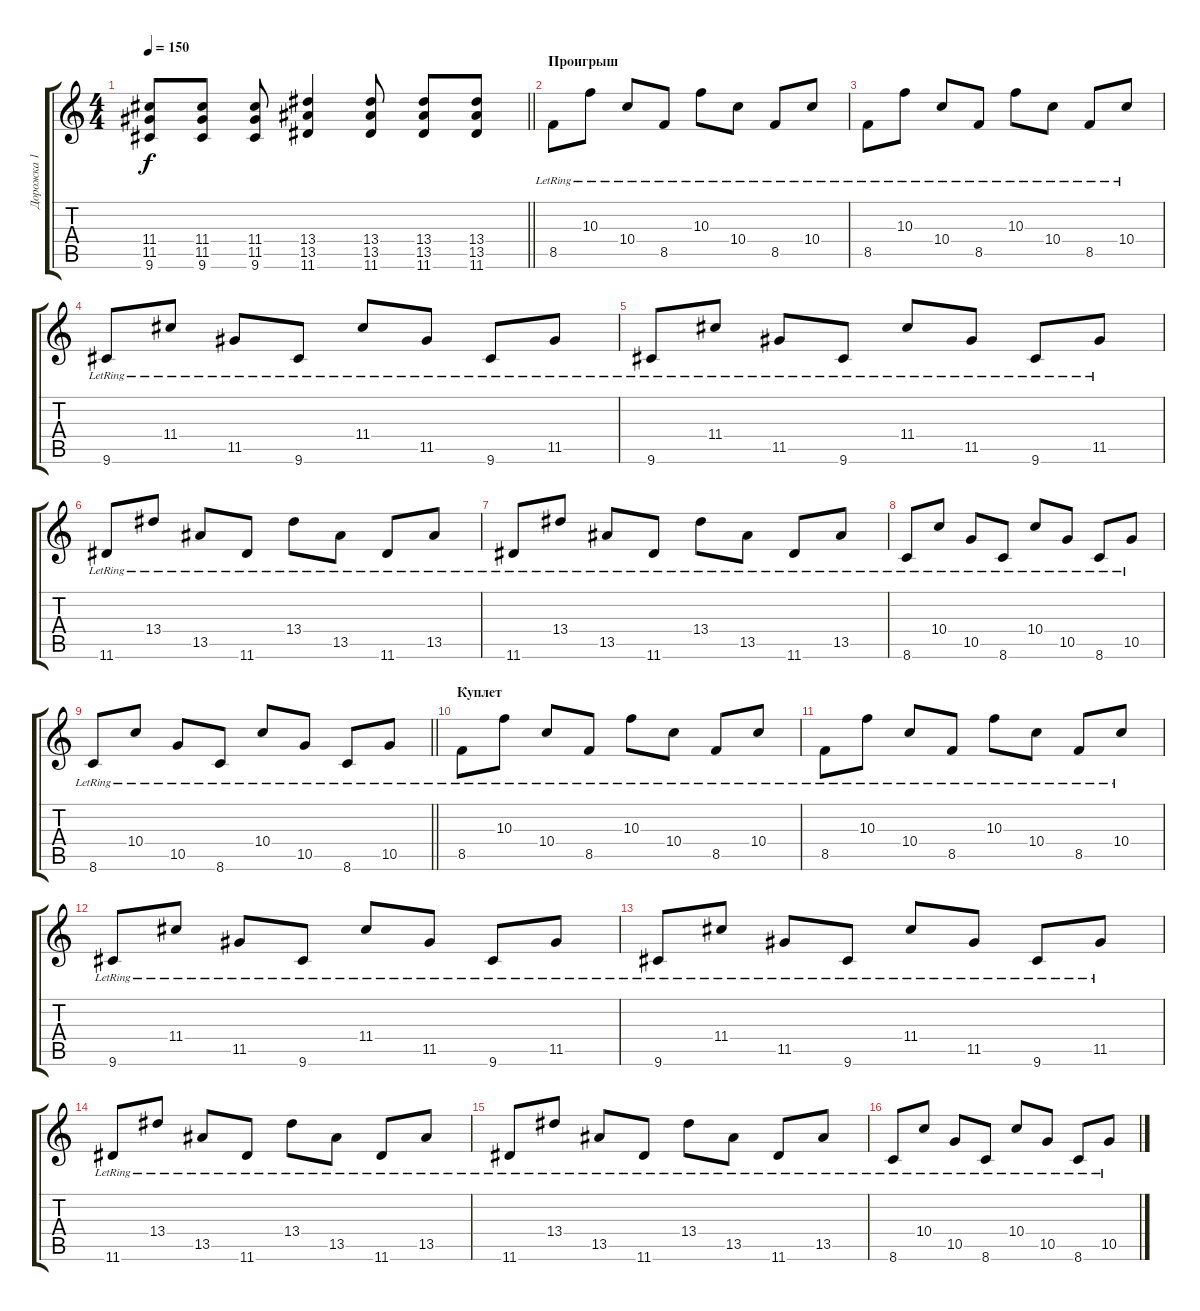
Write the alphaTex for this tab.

\track ("Дорожка 1" "Дорожка 1") {instrument distortionguitar}
\staff {score tabs}
\tuning (E4 B3 G3 D3 A2 E2) {hide}
\ts (4 4)
\tempo 150
\clef g2
\barLineRight lightlight
\ks c
(11.4 11.5 9.6).8{dy f} (11.4 11.5 9.6).8 (11.4 11.5 9.6).8 (13.4 13.5 11.6).4 (13.4 13.5 11.6).8 (13.4 13.5 11.6).8 (13.4 13.5 11.6).8 |
\section ("" "Проигрыш")
8.5{lr}.8 10.3{lr}.8 10.4{lr}.8 8.5{lr}.8 10.3{lr}.8 10.4{lr}.8 8.5{lr}.8 10.4{lr}.8 |
8.5{lr}.8 10.3{lr}.8 10.4{lr}.8 8.5{lr}.8 10.3{lr}.8 10.4{lr}.8 8.5{lr}.8 10.4{lr}.8 |
9.6{lr}.8 11.4{lr}.8 11.5{lr}.8 9.6{lr}.8 11.4{lr}.8 11.5{lr}.8 9.6{lr}.8 11.5{lr}.8 |
9.6{lr}.8 11.4{lr}.8 11.5{lr}.8 9.6{lr}.8 11.4{lr}.8 11.5{lr}.8 9.6{lr}.8 11.5{lr}.8 |
11.6{lr}.8 13.4{lr}.8 13.5{lr}.8 11.6{lr}.8 13.4{lr}.8 13.5{lr}.8 11.6{lr}.8 13.5{lr}.8 |
11.6{lr}.8 13.4{lr}.8 13.5{lr}.8 11.6{lr}.8 13.4{lr}.8 13.5{lr}.8 11.6{lr}.8 13.5{lr}.8 |
8.6{lr}.8 10.4{lr}.8 10.5{lr}.8 8.6{lr}.8 10.4{lr}.8 10.5{lr}.8 8.6{lr}.8 10.5{lr}.8 |
\barLineRight lightlight
8.6{lr}.8 10.4{lr}.8 10.5{lr}.8 8.6{lr}.8 10.4{lr}.8 10.5{lr}.8 8.6{lr}.8 10.5{lr}.8 |
\section ("" "Куплет")
8.5{lr}.8 10.3{lr}.8 10.4{lr}.8 8.5{lr}.8 10.3{lr}.8 10.4{lr}.8 8.5{lr}.8 10.4{lr}.8 |
8.5{lr}.8 10.3{lr}.8 10.4{lr}.8 8.5{lr}.8 10.3{lr}.8 10.4{lr}.8 8.5{lr}.8 10.4{lr}.8 |
9.6{lr}.8 11.4{lr}.8 11.5{lr}.8 9.6{lr}.8 11.4{lr}.8 11.5{lr}.8 9.6{lr}.8 11.5{lr}.8 |
9.6{lr}.8 11.4{lr}.8 11.5{lr}.8 9.6{lr}.8 11.4{lr}.8 11.5{lr}.8 9.6{lr}.8 11.5{lr}.8 |
11.6{lr}.8 13.4{lr}.8 13.5{lr}.8 11.6{lr}.8 13.4{lr}.8 13.5{lr}.8 11.6{lr}.8 13.5{lr}.8 |
11.6{lr}.8 13.4{lr}.8 13.5{lr}.8 11.6{lr}.8 13.4{lr}.8 13.5{lr}.8 11.6{lr}.8 13.5{lr}.8 |
8.6{lr}.8 10.4{lr}.8 10.5{lr}.8 8.6{lr}.8 10.4{lr}.8 10.5{lr}.8 8.6{lr}.8 10.5{lr}.8
